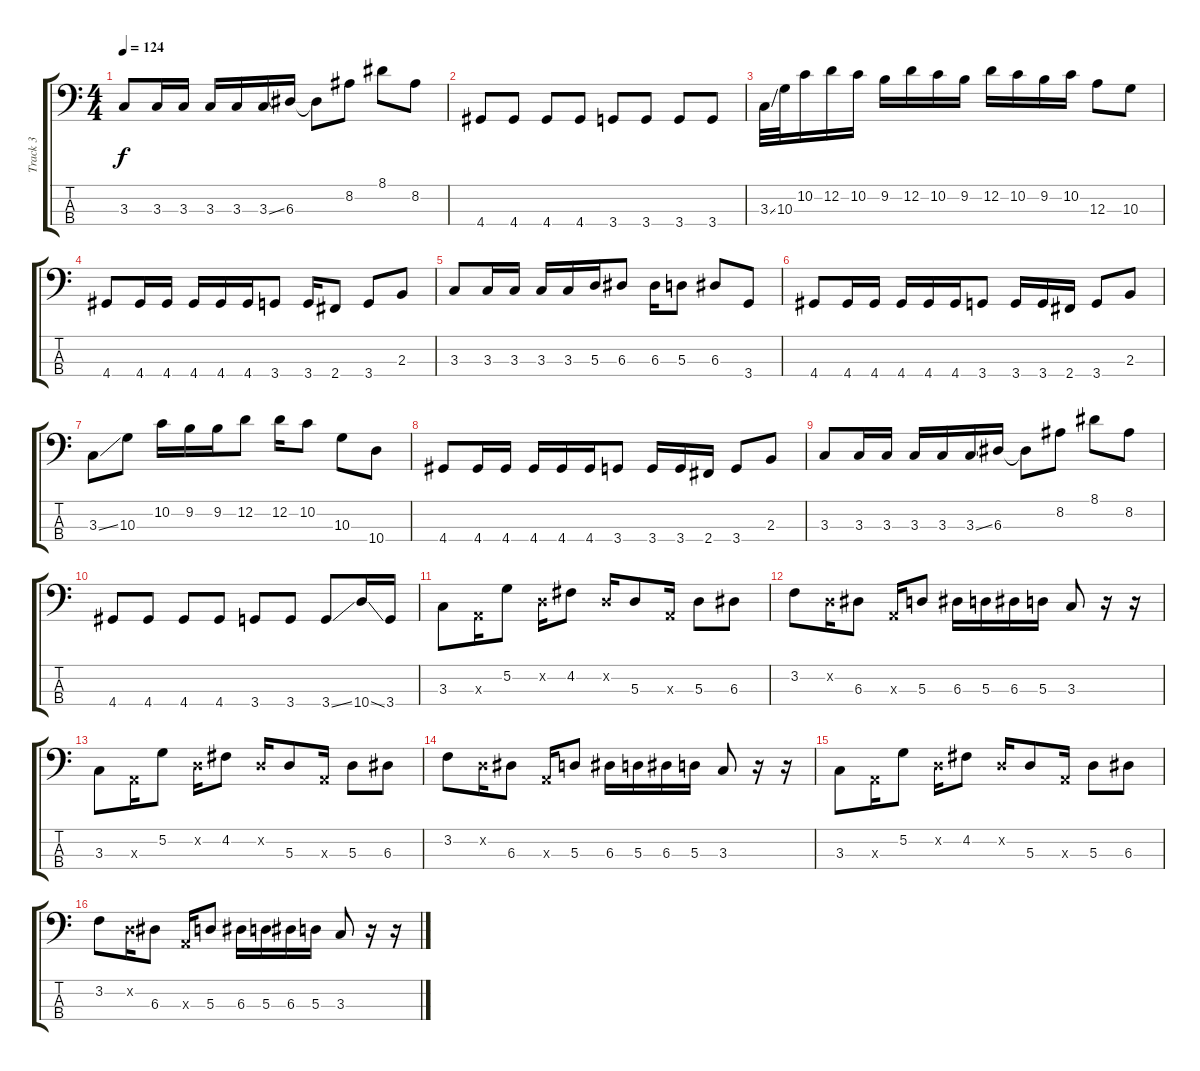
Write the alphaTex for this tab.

\track ("Track 3" "Track 3") {instrument electricbassfinger}
\staff {score tabs}
\tuning (G2 D2 A1 E1) {hide}
\ts (4 4)
\tempo 124
\clef f4
\ks c
3.3.8{dy f} 3.3.16 3.3.16 3.3.16 3.3.16 3.3{ss}.16 6.3.16 6.3{t}.8 8.2.8 8.1.8 8.2.8 |
4.4.8 4.4.8 4.4.8 4.4.8 3.4.8 3.4.8 3.4.8 3.4.8 |
3.3{ss}.32 10.3.32 10.2.16 12.2.16 10.2.16 9.2.16 12.2.16 10.2.16 9.2.16 12.2.16 10.2.16 9.2.16 10.2.16 12.3.8 10.3.8 |
4.4.8 4.4.16 4.4.16 4.4.16 4.4.16 4.4.16 3.4.8 3.4.16 2.4.8 3.4.8 2.3.8 |
3.3.8 3.3.16 3.3.16 3.3.16 3.3.16 5.3.16 6.3.8 6.3.16 5.3.8 6.3.8 3.4.8 |
4.4.8 4.4.16 4.4.16 4.4.16 4.4.16 4.4.16 3.4.8 3.4.16 3.4.16 2.4.16 3.4.8 2.3.8 |
3.3{ss}.8 10.3.8 10.2.16 9.2.16 9.2.16 12.2.8 12.2.16 10.2.8 10.3.8 10.4.8 |
4.4.8 4.4.16 4.4.16 4.4.16 4.4.16 4.4.16 3.4.8 3.4.16 3.4.16 2.4.16 3.4.8 2.3.8 |
3.3.8 3.3.16 3.3.16 3.3.16 3.3.16 3.3{ss}.16 6.3.16 6.3{t}.8 8.2.8 8.1.8 8.2.8 |
4.4.8 4.4.8 4.4.8 4.4.8 3.4.8 3.4.8 3.4{ss}.8 10.4{ss}.16 3.4.16 |
3.3.8 0.3{x}.16 5.2.8 0.2{x}.16 4.2.8 0.2{x}.16 5.3.8 0.3{x}.16 5.3.8 6.3.8 |
3.2.8 0.2{x}.16 6.3.8 0.3{x}.16 5.3.8 6.3.16 5.3.16 6.3.16 5.3.16 3.3.8 r.16 r.16 |
3.3.8 0.3{x}.16 5.2.8 0.2{x}.16 4.2.8 0.2{x}.16 5.3.8 0.3{x}.16 5.3.8 6.3.8 |
3.2.8 0.2{x}.16 6.3.8 0.3{x}.16 5.3.8 6.3.16 5.3.16 6.3.16 5.3.16 3.3.8 r.16 r.16 |
3.3.8 0.3{x}.16 5.2.8 0.2{x}.16 4.2.8 0.2{x}.16 5.3.8 0.3{x}.16 5.3.8 6.3.8 |
3.2.8 0.2{x}.16 6.3.8 0.3{x}.16 5.3.8 6.3.16 5.3.16 6.3.16 5.3.16 3.3.8 r.16 r.16
